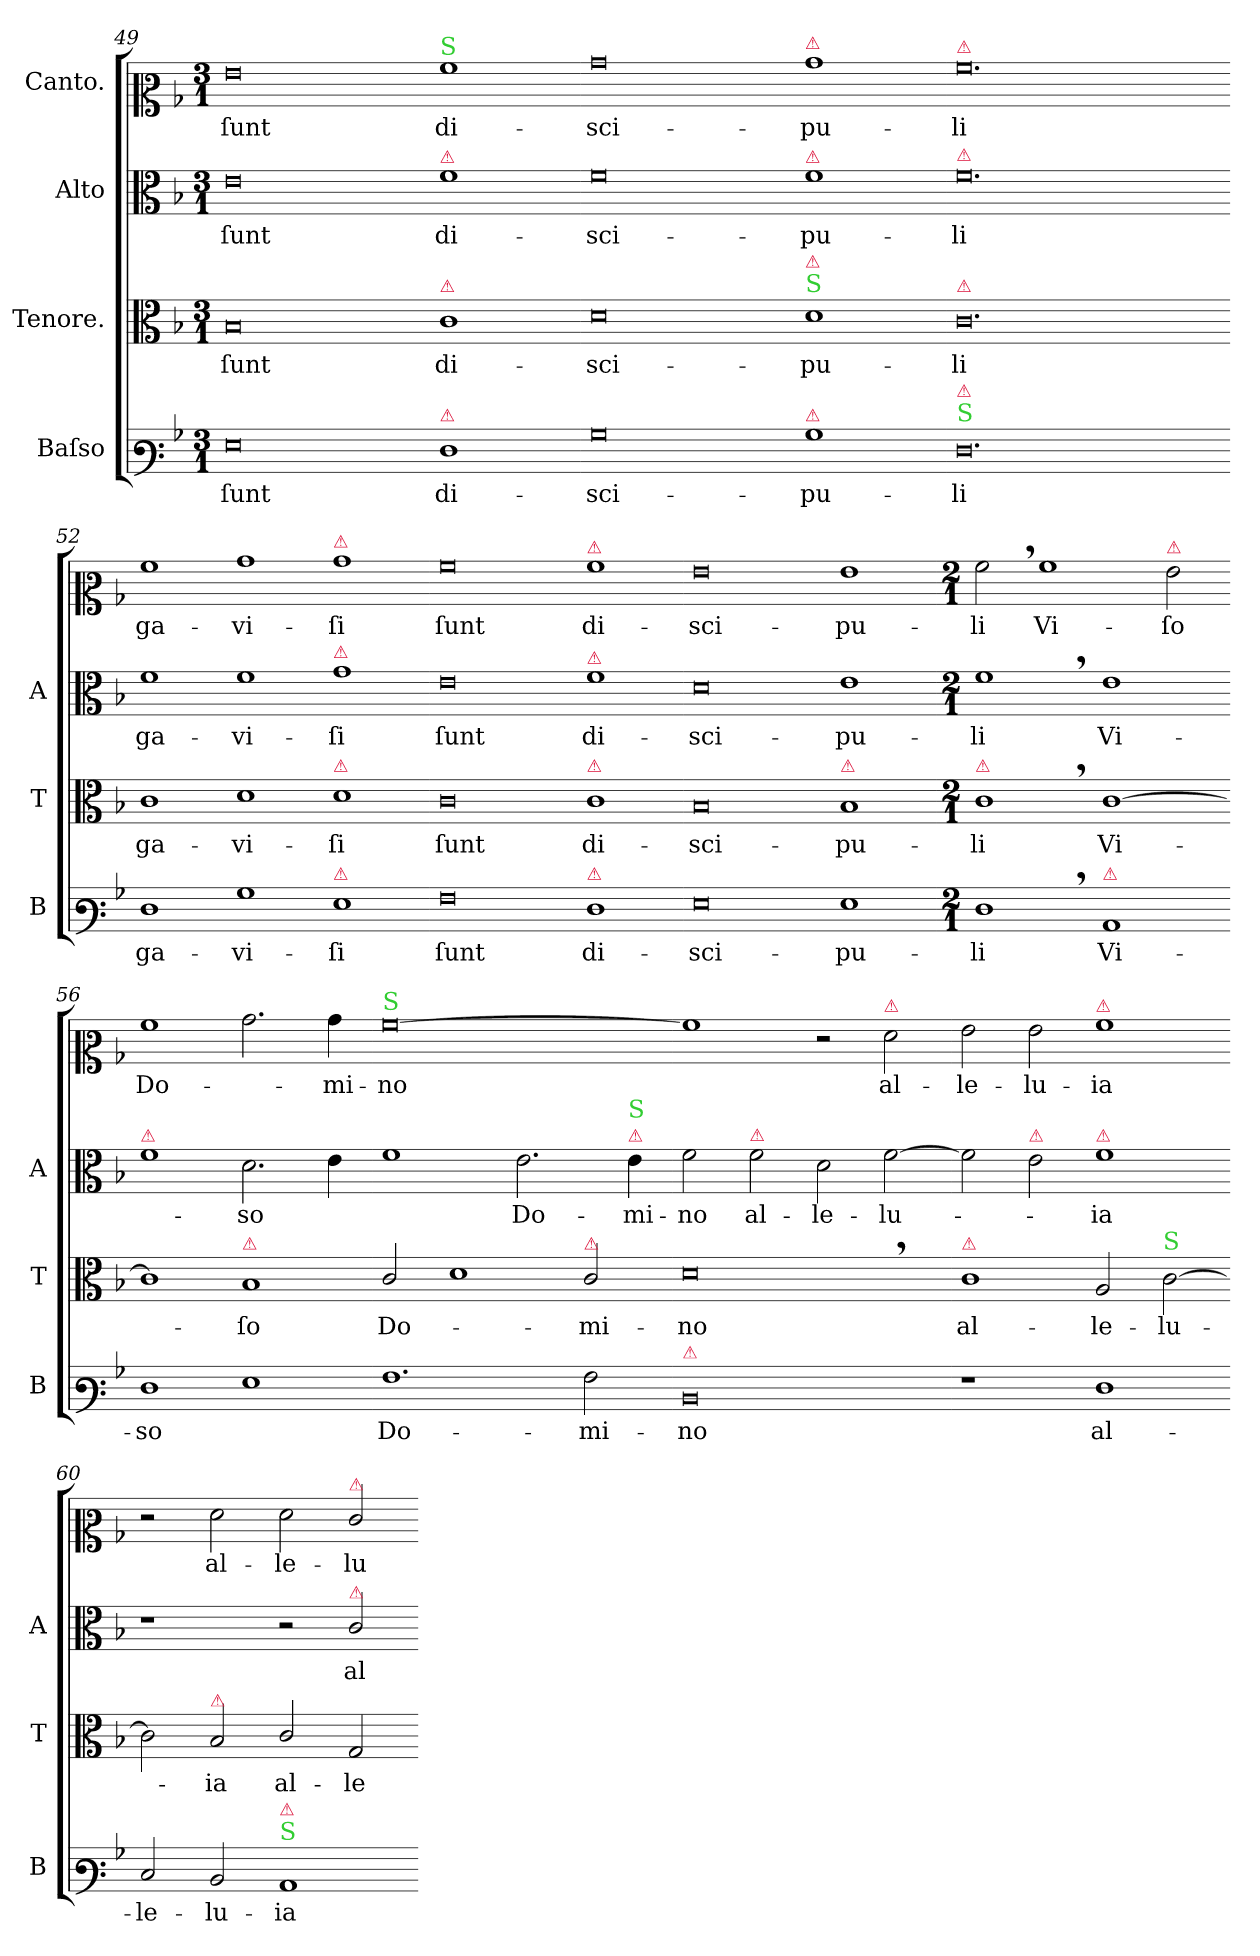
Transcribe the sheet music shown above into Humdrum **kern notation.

**kern	**text	**kern	**text	**kern	**text	**kern	**text
*part4	*part4	*part3	*part3	*part2	*part2	*part1	*part1
*staff4	*staff4	*staff3	*staff3	*staff2	*staff2	*staff1	*staff1
*I"Baſso	*	*I"Tenore.	*	*I"Alto	*	*I"Canto.	*
*I'B	*	*I'T	*	*I'A	*	*	*
*clefF3	*	*clefC3	*	*clefC3	*	*clefC2	*
*k[b-]	*	*k[b-]	*	*k[b-]	*	*k[b-]	*
*M3/1	*	*M3/1	*	*M3/1	*	*M3/1	*
=49	=49	=49	=49	=49	=49	=49	=49
0G	ſunt	0B-	ſunt	0e	ſunt	0g	ſunt
!	!	!	!	!	!	!LO:TX:a:color=limegreen:t=S	!
!	!	!	!	!LO:TX:a:color=crimson:t=⚠	!	!	!
!	!	!LO:TX:a:color=crimson:t=⚠	!	!	!	!	!
!LO:TX:a:color=crimson:t=⚠	!	!	!	!	!	!	!
1F	di-	1c	di-	1f	di-	1a	di-
=50-	=50-	=50-	=50-	=50-	=50-	=50-	=50-
0B-	sci-	0d	sci-	0f	sci-	0b-	sci-
!	!	!	!	!	!	!LO:TX:a:color=crimson:t=⚠	!
!	!	!	!	!LO:TX:a:color=crimson:t=⚠	!	!	!
!	!	!LO:TX:a:color=limegreen:t=S	!	!	!	!	!
!	!	!LO:TX:a:color=crimson:t=⚠	!	!	!	!	!
!LO:TX:a:color=crimson:t=⚠	!	!	!	!	!	!	!
1B-	-pu-	1d	-pu-	1f	-pu-	1b-	-pu-
=51-	=51-	=51-	=51-	=51-	=51-	=51-	=51-
!	!	!	!	!	!	!LO:TX:a:color=crimson:t=⚠	!
!	!	!	!	!LO:TX:a:color=crimson:t=⚠	!	!	!
!	!	!LO:TX:a:color=crimson:t=⚠	!	!	!	!	!
!LO:TX:a:color=limegreen:t=S	!	!	!	!	!	!	!
!LO:TX:a:color=crimson:t=⚠	!	!	!	!	!	!	!
0.F	-li	0.c	-li	0.f	-li	0.a	-li
=52-	=52-	=52-	=52-	=52-	=52-	=52-	=52-
!	!LO:LY:i	!	!LO:LY:i	!	!LO:LY:i	!	!LO:LY:i
1F	ga-	1c	ga-	1f	ga-	1a	ga-
!	!LO:LY:i	!	!LO:LY:i	!	!LO:LY:i	!	!LO:LY:i
1B-	-vi-	1d	-vi-	1f	-vi-	1b-	-vi-
!	!	!	!	!	!	!LO:TX:a:color=crimson:t=⚠	!
!	!	!	!	!LO:TX:a:color=crimson:t=⚠	!	!	!
!	!	!LO:TX:a:color=crimson:t=⚠	!	!	!	!	!
!LO:TX:a:color=crimson:t=⚠	!	!	!	!	!	!	!
!	!LO:LY:i	!	!LO:LY:i	!	!LO:LY:i	!	!LO:LY:i
1G	-ſi	1d	-ſi	1g	-ſi	1b-	-ſi
=53-	=53-	=53-	=53-	=53-	=53-	=53-	=53-
!	!LO:LY:i	!	!LO:LY:i	!	!LO:LY:i	!	!LO:LY:i
0A	ſunt	0c	ſunt	0e	ſunt	0a	ſunt
!	!	!	!	!	!	!LO:TX:a:color=crimson:t=⚠	!
!	!	!	!	!LO:TX:a:color=crimson:t=⚠	!	!	!
!	!	!LO:TX:a:color=crimson:t=⚠	!	!	!	!	!
!LO:TX:a:color=crimson:t=⚠	!	!	!	!	!	!	!
!	!LO:LY:i	!	!LO:LY:i	!	!LO:LY:i	!	!LO:LY:i
1F	di-	1c	di-	1f	di-	1a	di-
=54-	=54-	=54-	=54-	=54-	=54-	=54-	=54-
!	!LO:LY:i	!	!LO:LY:i	!	!LO:LY:i	!	!LO:LY:i
0G	-sci-	0B-	-sci-	0d	-sci-	0g	-sci-
!	!	!LO:TX:a:color=crimson:t=⚠	!	!	!	!	!
!	!LO:LY:i	!	!LO:LY:i	!	!LO:LY:i	!	!LO:LY:i
1G	-pu-	1B-	-pu-	1e	-pu-	1g	-pu-
=55-	=55-	=55-	=55-	=55-	=55-	=55-	=55-
*M2/1	*	*M2/1	*	*M2/1	*	*M2/1	*
!	!	!LO:TX:a:color=crimson:t=⚠	!	!	!	!	!
!	!LO:LY:i	!	!LO:LY:i	!	!LO:LY:i	!	!LO:LY:i
1F,<	-li	1c,<	-li	1f,<	-li	2a,<\	-li
.	.	.	.	.	.	1a	Vi-
!LO:TX:a:color=crimson:t=⚠	!	!	!	!	!	!	!
1C	Vi-	[1c	Vi-	1e	Vi-	.	.
!	!	!	!	!	!	!LO:TX:a:color=crimson:t=⚠	!
.	.	.	.	.	.	2g\	-ſo
=56-	=56-	=56-	=56-	=56-	=56-	=56-	=56-
!	!	!	!	!LO:TX:a:color=crimson:t=⚠	!	!	!
1F	-so	1c]	.	1f	.	1a	Do-
!	!	!LO:TX:a:color=crimson:t=⚠	!	!	!	!	!
1G	.	1B-	ſo	2.d\	-so	2.b-\	.
.	.	.	.	4e\	.	4b-\	-mi-
=57-	=57-	=57-	=57-	=57-	=57-	=57-	=57-
!	!	!	!	!	!	!LO:TX:a:color=limegreen:t=S	!
1.A	Do-	2c/	Do-	1f	.	[0a	-no
.	.	1d	.	.	.	.	.
.	.	.	.	2.e\	Do-	.	.
!	!	!LO:TX:a:color=crimson:t=⚠	!	!	!	!	!
2A\	-mi-	2c/	-mi-	.	.	.	.
!	!	!	!	!LO:TX:a:color=crimson:t=⚠	!	!	!
!	!	!	!	!LO:TX:a:color=limegreen:t=S	!	!	!
.	.	.	.	4e\	-mi-	.	.
=58-	=58-	=58-	=58-	=58-	=58-	=58-	=58-
!LO:TX:a:color=crimson:t=⚠	!	!	!	!	!	!	!
0D	-no	0d,<	-no	2f\	-no	1a]	.
!	!	!	!	!LO:TX:a:color=crimson:t=⚠	!	!	!
.	.	.	.	2f\	al-	.	.
.	.	.	.	2d\	-le-	2r	.
!	!	!	!	!	!	!LO:TX:a:color=crimson:t=⚠	!
.	.	.	.	[2f\	-lu-	2f\	al-
=59-	=59-	=59-	=59-	=59-	=59-	=59-	=59-
!	!	!LO:TX:a:color=crimson:t=⚠	!	!	!	!	!
1r	.	1c	al-	2f\]	.	2g\	-le-
!	!	!	!	!LO:TX:a:color=crimson:t=⚠	!	!	!
.	.	.	.	2e\	.	2g\	-lu-
!	!	!	!	!	!	!LO:TX:a:color=crimson:t=⚠	!
!	!	!	!	!LO:TX:a:color=crimson:t=⚠	!	!	!
1F	al-	2A/	-le-	1f	-ia	1a	-ia
!	!	!LO:TX:a:color=limegreen:t=S	!	!	!	!	!
.	.	[2c\	-lu-	.	.	.	.
=60-	=60-	=60-	=60-	=60-	=60-	=60-	=60-
2E/	-le-	2c\]	.	1r	.	2r	.
!	!	!LO:TX:a:color=crimson:t=⚠	!	!	!	!	!
!	!	!	!	!	!	!	!LO:LY:i
2D/	-lu-	2B-/	-ia	.	.	2f\	al-
!LO:TX:a:color=limegreen:t=S	!	!	!	!	!	!	!
!LO:TX:a:color=crimson:t=⚠	!	!	!	!	!	!	!
!	!	!	!LO:LY:i	!	!	!	!LO:LY:i
1C	-ia	2c/	al-	2r	.	2f\	-le-
!	!	!	!	!	!	!LO:TX:a:color=crimson:t=⚠	!
!	!	!	!	!LO:TX:a:color=crimson:t=⚠	!	!	!
!	!	!	!LO:LY:i	!	!LO:LY:i	!	!LO:LY:i
.	.	2G/	-le-	2c/	al-	2e/	-lu-
=-	=-	=-	=-	=-	=-	=-	=-
*-	*-	*-	*-	*-	*-	*-	*-
